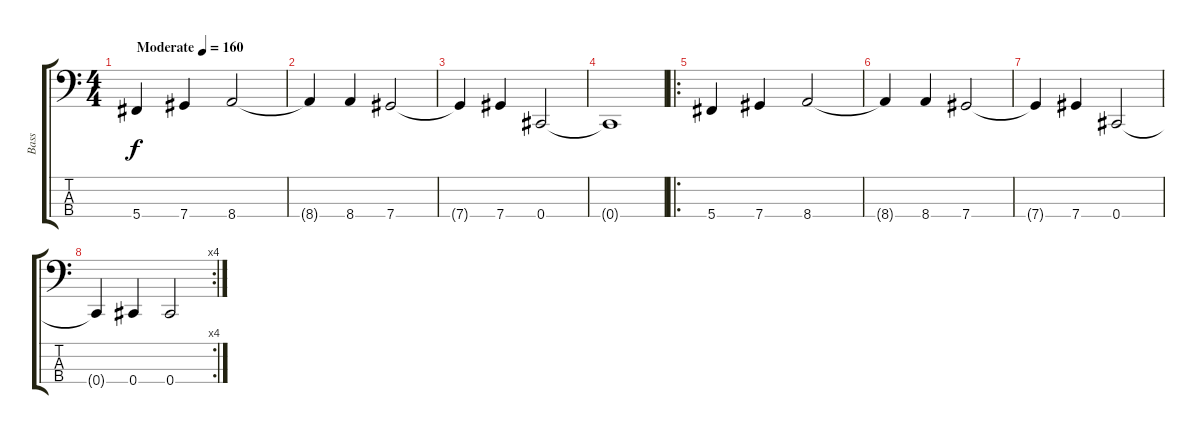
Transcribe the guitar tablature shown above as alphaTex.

\track ("Bass" "Bass") {instrument electricbassfinger}
\staff {score tabs}
\tuning (Gb2 Db2 Ab1 Db1) {hide}
\ts (4 4)
\tempo (160 "Moderate")
\clef f4
\ks c
5.4.4{dy f instrument electricbassfinger} 7.4.4 8.4.2 |
8.4{t}.4 8.4.4 7.4.2 |
7.4{t}.4 7.4.4 0.4.2 |
0.4{t}.1 |
\ro
5.4.4 7.4.4 8.4.2 |
8.4{t}.4 8.4.4 7.4.2 |
7.4{t}.4 7.4.4 0.4.2 |
\rc 4
0.4{t}.4 0.4.4 0.4.2
